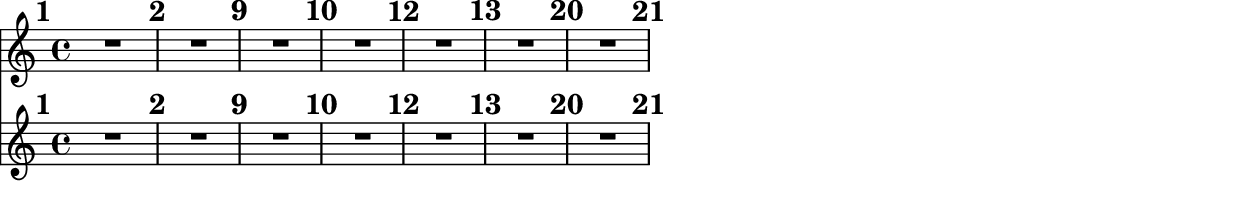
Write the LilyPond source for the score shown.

%% Generated by lilypond-book
%% Options: [exampleindent=10.16\mm,indent=0\mm,line-width=160\mm]
\include "lilypond-book-preamble.ly"


% ****************************************************************
% Start cut-&-pastable-section
% ****************************************************************

#(ly:set-option 'eps-box-padding 3.000000)



\paper {
  indent = 0\mm
  line-width = 160\mm
  % offset the left padding, also add 1mm as lilypond creates cropped
  % images with a little space on the right
  line-width = #(- line-width (* mm  3.000000) (* mm 1))
}

\layout {
  
}




% ****************************************************************
% ly snippet:
% ****************************************************************
\sourcefilename "/lilypond-2.24.3/input/regression/mark-tracking-sequence.ly"
\sourcefileline 0
\version "2.23.6"
#(ly:set-option 'warning-as-error #t)

\header {
  texidoc = "The @code{Mark_@/tracking_@/translator} manages one
rehearsal-mark sequence for (potentially) many
@code{Mark_@/engravers}.  The expected marks on both staves are these:
1, 2, 9, 10, 12, 13, 20,@tie{}21."
}

\layout {
  \context {
    \Score
    \remove "Mark_engraver"
    rehearsalMarkFormatter = #format-mark-numbers
  }
  \context {
    \Staff
    \consists "Mark_engraver"
  }
}

md = \mark \default
twenty = \set Score.rehearsalMark = 20

<<
  \new Staff { \md R1     R \md     R     R \mark 12 R     R \md     R \md }
  \new Staff {     R1 \md R \mark 9 R \md R \md      R \md R \twenty R \md }
>>



% ****************************************************************
% end ly snippet
% ****************************************************************
